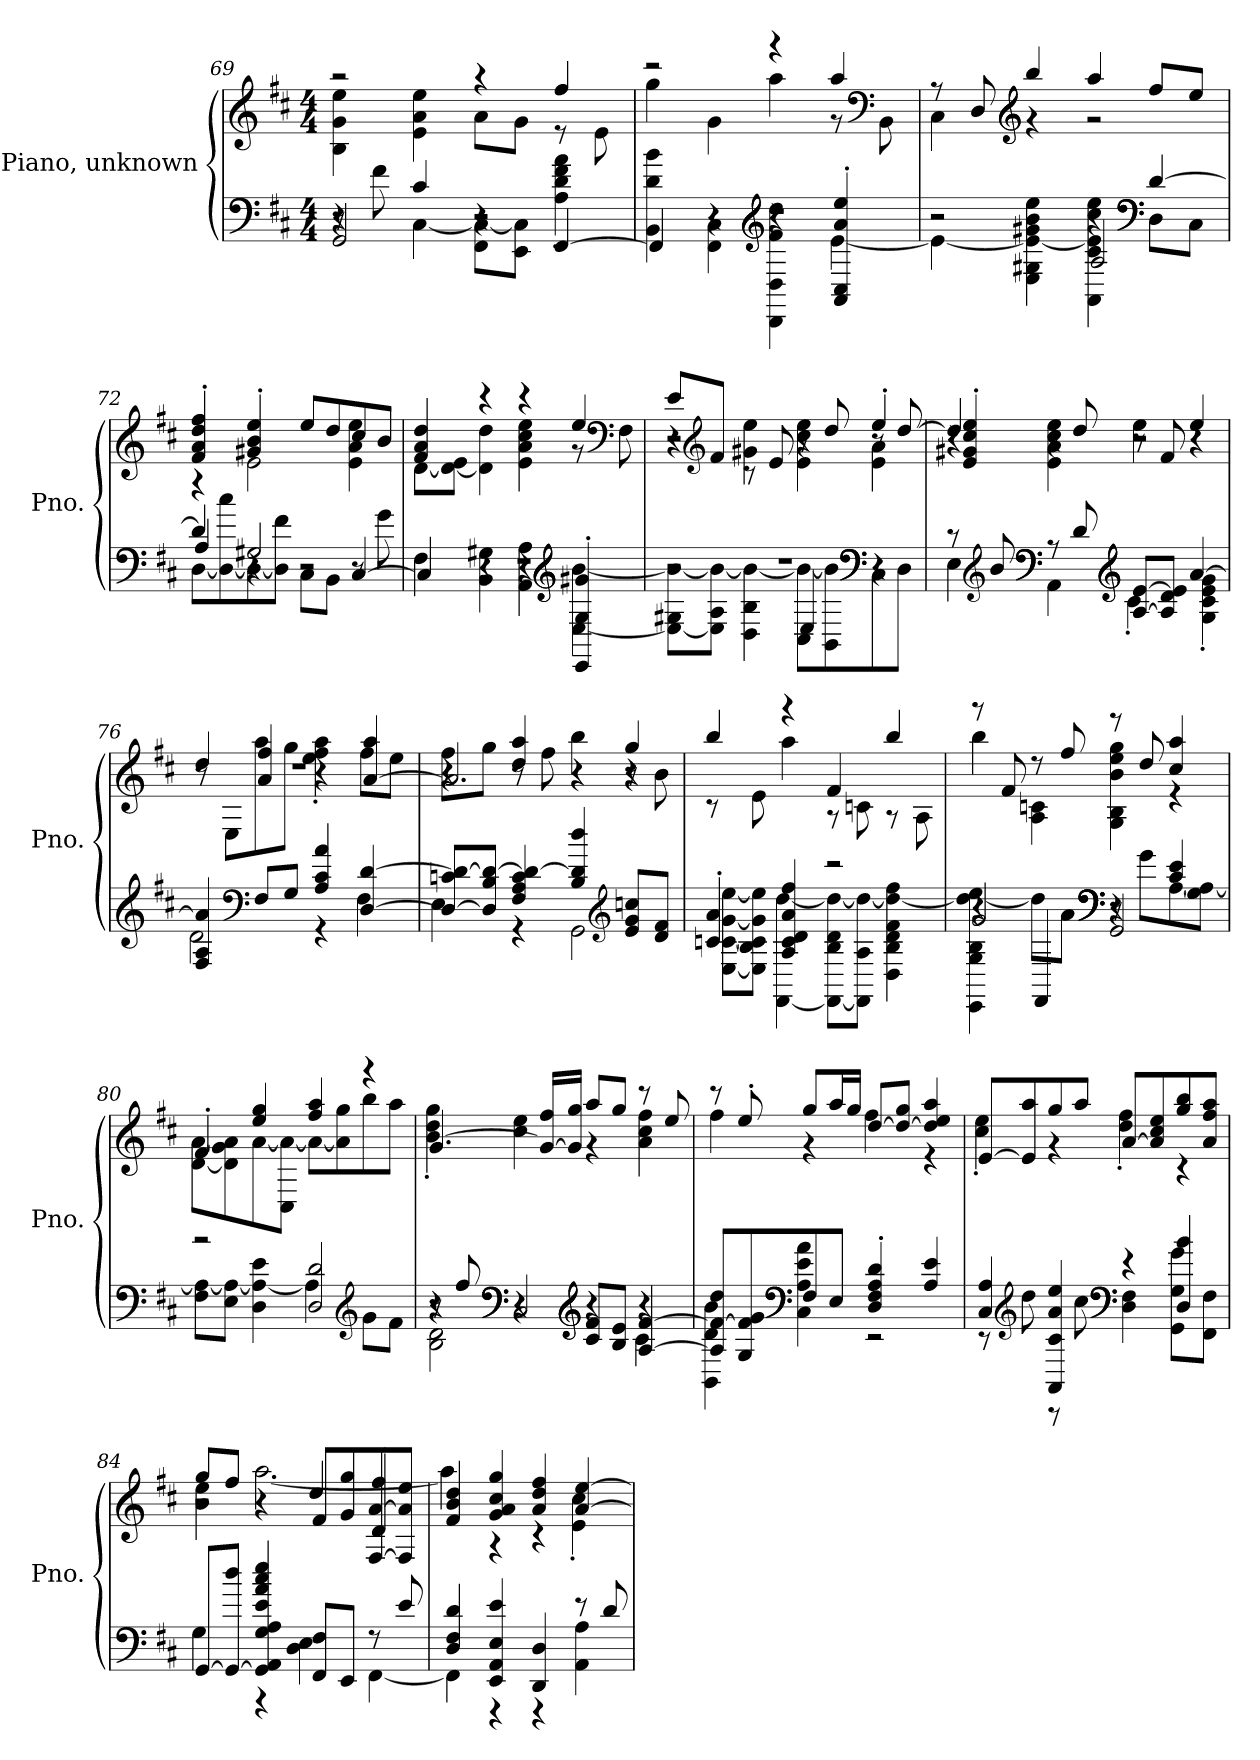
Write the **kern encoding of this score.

**kern	**kern
*part1	*part1
*staff2	*staff1
*I"Piano, unknown	*
*I'Pno.	*
!!LO:LB:g=z
*clefF4	*clefG2
*k[f#c#]	*k[f#c#]
*M4/4	*M4/4
=69	=69
*^	*^
*	*^	*	*
4r	8r	2GG/	2r	4B\ 4g\ 4ee\
.	8f#\	.	.	.
4c#/	[4C#\	.	.	4e\ 4a\ 4ee\
2r	8FF#\ 8C#\_L	4r	4r	8a\L
.	8EE\ 8C#\]J	.	.	8g\J
.	4A\' 4d\' 4f#\' 4a\'	[4FF#/	4ff#/	8r
.	.	.	.	8e\
=70	=70	=70	=70	=70
1r	4BB\ 4d\ 4b\	4FF#/]	2r	4gg\
.	4FF#\ 4C#\	4r	.	4g\
*clefG2	*	*	*	*
.	4DD\ 4D\ 4f#\ 4dd\	4r	4r	4aa\
.	[4e\	4AA/' 4C#/' 4a/' 4ee/'	4aa/	8r
*	*	*	*clefF4	*
.	.	.	.	8BB\
=71	=71	=71	=71	=71
2r	4e\_	2r	8r	4C#\
.	.	.	8D/	.
*	*	*	*clefG2	*
.	4E\ 4G#X\ 4e\_ 4g#X\ 4b\ 4ee\	.	4bb/	4r
4r	4AA\ 4c#\ 4e\] 4cc#\ 4ee\	2A/	4aa/	2r
*clefF4	*	*	*	*
[4d/	8D\L	.	8ff#/L	.
.	8C#\J	.	8ee/J	.
=72	=72	=72	=72	=72
4d/]	[8D\L	4A/	4f#/' 4a/' 4dd/' 4ff#/'	4r
.	8D\_ 8cc#\	.	.	.
4r	8D\_	2G#X/	4g#X/' 4b/' 4ee/'	2e\
.	8D\] 8f#\J	.	.	.
2r	8C#\L	.	8ee/L	.
.	8BB\J	.	8dd/	.
.	8r	[4C#/	8cc#/	4e\ 4a\ 4ee\
.	8g\	.	8b/J	.
!!LO:LB:g=z	!!
=73	=73	=73	=73	=73
1r	4F#\	4C#/]	4f#/ 4a/ 4dd/	[8d\L
.	.	.	.	8d\_ 8e\J
.	4BB\ 4G#X\	4r	4r	4d\] 4dd\
.	4AA\ 4A\	4r	4r	4e\ 4a\ 4cc#\ 4ee\
*clefG2	*	*	*	*
.	[4E\ [4b\	4EE/' 4G#/' 4g#X/'	4ee/	8r
*	*	*	*clefF4	*
.	.	.	.	8F#\
=74	=74	=74	=74	=74
*	*	*	*	*^
1r	8E\_ 8G#X\ 8b\_L	2r	2r	4r	8e/L
*	*	*	*clefG2	*	*
.	8E\] 8A\ 8b\_J	.	.	.	8f#/J
.	4D\ 4B\ 4b\_	.	.	4g#X\ 4ee\	8r
.	.	.	.	.	8e/
.	8C#\ 8b\_L	4E/	4r	4e\ 4cc#\ 4ee\	8r
.	8BB\ 8b\]	.	.	.	8dd/
*clefF4	*	*	*	*	*
.	8C#\	4r	8r	4e\ 4a\	4ee'/
.	8D\J	.	[8dd/	.	.
*	*v	*v	*	*	*
=75	=75	=75	=75	=75
8r	4E\	4dd/]	4r	4e/' 4g#X/' 4cc#/' 4ee/'
*clefG2	*	*	*	*
8b/	.	.	.	.
*clefF4	*	*	*	*
8r	4AA\	4r	4e\ 4a\ 4cc#\ 4ee\	8r
8d/	.	.	.	8dd/
*clefG2	*	*	*	*
[8A/ [8e/L	4c#'\	2r	4ee\	8r
8A/] 8d/ 8e/]J	.	.	.	8f#/
[4a/	4G\' 4c#\' 4e\' 4g\'	.	4r	4ee/
!!LO:LB:g=z	!!	!!
=76	=76	=76	=76	=76
4F#/ 4A/ 4a/]	2d\	1r	8r	4dd/
.	.	.	8E\L	.
*clefF4	*	*	*	*
8F#/L	.	.	8aa\	4a/ 4ff#/
8G/J	.	.	8gg\J	.
4A/ 4c#/ 4a/	4r	.	4ee\' 4ff#\' 4aa\'	4r
[4D/ [4d/	4F#\	.	8ff#\L	[4a/ 4aa/
.	.	.	8ee\J	.
=77	=77	=77	=77	=77
8D/_ 8cn/ 8d/_L	4E\	4r	8ff#\L	2.a/]
8D/] 8B/ 8d/_J	.	.	8gg\J	.
4F#/ 4A/ 4c/ 4d/_	4r	4dd/ 4aa/	8r	.
.	.	.	8ff#\	.
4B/ 4d/] 4dd/	2GG\	4r	4bb\	.
*clefG2	*	*	*	*
8e/ 8g/ 8ccn/L	.	4gg/	8r	4r
8d/ 8f#/J	.	.	8b\	.
*	*	*	*v	*v
=78	=78	=78	=78
4c#/' 4a/'	[8E\ [8cn\ [8g\ [8ee\L	4bb/	8r
.	8E\] 8B\ 8c\] 8g\] 8ee\]J	.	8e\
4A/ 4c/ 4d/ 4a/ 4ff#/	[4FF#\ [4dd\	4r	4aa\
2r	8FF#\_ 8B\ 8d\ 8dd\_L	4f#/	8r
.	8FF#\] 8A\ 8dd\_J	.	8cn\
.	4D\ 4B\ 4d\ 4f#\ 4dd\_ 4ff#\	4bb/	8r
.	.	.	8A\
!!LO:PB:g=z	!!
=79	=79	=79	=79
*	*^	*	*
2g/	4EE\ 4G\ 4B\ 4dd\_ 4ee\	4r	8r	4bb\
.	.	.	8f#/	.
.	8dd\L]	4FF#/	8r	4A\ 4cn\
.	8a\J	.	8ff#/	.
*clefF4	*	*	*	*
4r	8r	2GG/	8r	4G\ 4B\ 4b\ 4ee\ 4gg\
.	8g\L	.	8dd/	.
4c#/ 4e/	[8A\	.	4cc#/ 4aa/	4r
.	8G\ 8A\_J	.	.	.
*	*v	*v	*	*
=80	=80	=80	=80
2r	8F#\ 8A\_L	4f#'/	[8d\ [8a\L
.	8E\ 8A\_J	.	8d\] 8g\ 8a\]
.	4D\ 4A\_ 4e\	4ee/ 4gg/	[8a\
.	.	.	8C#\ 8a\_J
2D/ 2d/	4A\]	4ff#/ 4aa/	8a\L_
.	.	.	8a\] 8gg\
*clefG2	*	*	*
.	8g\L	4r	8bb\
.	8f#\J	.	8aa\J
=81	=81	=81	=81
*	*^	*	*
8r	2B\ 2d\	4r	[4.g/	4b\' 4dd\' 4gg\'
8ff#/	.	.	.	.
*clefF4	*	*	*	*
4r	.	2C#/	.	4cc#\ 4ee\
.	.	.	16g/_ 16ff#/LL	.
.	.	.	16g/] 16gg/JJ	.
*clefG2	*	*	*	*
8c#/ 8f#/L	4r	.	8aa/L	4r
8B/ 8e/J	.	.	8gg/J	.
[4A/ [4f#/	4c#\	4r	8r	4a\ 4cc#\ 4ff#\
.	.	.	8ee/	.
*	*v	*v	*	*
!!LO:LB:g=z	!!
=82	=82	=82	=82
8A/] 8f#/_ 8dd/L	4BB\ 4d\ 4b\	8r	4ff#\
8G/ 8f#/] 8g/	.	8ee'/	.
*clefF4	*	*	*
8F#/	4C#\ 4A\ 4e\ 4a\	8gg/L	4r
8E/J	.	16aa/L	.
.	.	16gg/JJ	.
4D/' 4F#/' 4A/' 4d/'	2r	[8dd/L	4ff#\
.	.	8dd/_ 8gg/J	.
4A/ 4e/	.	4dd/] 4ee/ 4aa/	4r
=83	=83	=83	=83
4C#/ 4A/	8r	[8e/L	4cc#\' 4ee\'
*clefG2	*	*	*
.	8dd\	8e/] 8aa/	.
4AA/ 4c#/ 4a/ 4ee/	8r	8gg/	4r
.	8cc#\	8aa/J	.
*clefF4	*	*	*
4r	4D\ 4F#\	[8a/L	4dd\' 4ff#\'
.	.	8a/] 8cc#/ 8ee/	.
4D/ 4b/	8GG\ 8G\ 8g\L	8gg/ 8bb/	4r
.	8FF#\ 8F#\J	8a/ 8ff#/ 8aa/J	.
=84	=84	=84	=84
*	*	*	*^
[8GG/L	4G\	8gg/L	4b\ 4ee\	2r
8GG/_ 8dd/J	.	8ff#/J	.	.
4GG/] 4AA/ 4G/ 4A/ 4e/ 4a/ 4cc#/ 4ee/	4r	4r	[2.aa\	.
8FF#/ 8F#/L	4D\ 4E\	8f#/L	.	4dd/
8EE/J	.	8g/ 8gg/	.	.
8r	[4FF#\	[8F#/ [8a/	.	4d/' 4ff#/'
8e/	.	8F#/] 8a/] 8ee/J	.	.
*	*	*	*v	*v
!!LO:LB:g=z
=85	=85	=85	=85
4D/ 4F#/ 4d/	4FF#\]	4f#/ 4b/ 4dd/	4aa\]
4EE/ 4AA/ 4E/ 4e/	4r	4g/ 4a/ 4cc#/ 4gg/	4r
4DD/ 4D/	4r	4a/ 4dd/ 4ff#/	4r
8r	4AA\ 4A\	[4a/ [4ee/	4e\' 4cc#\'
8d/	.	.	.
*v	*v	*	*
*	*v	*v
=	=
*-	*-
